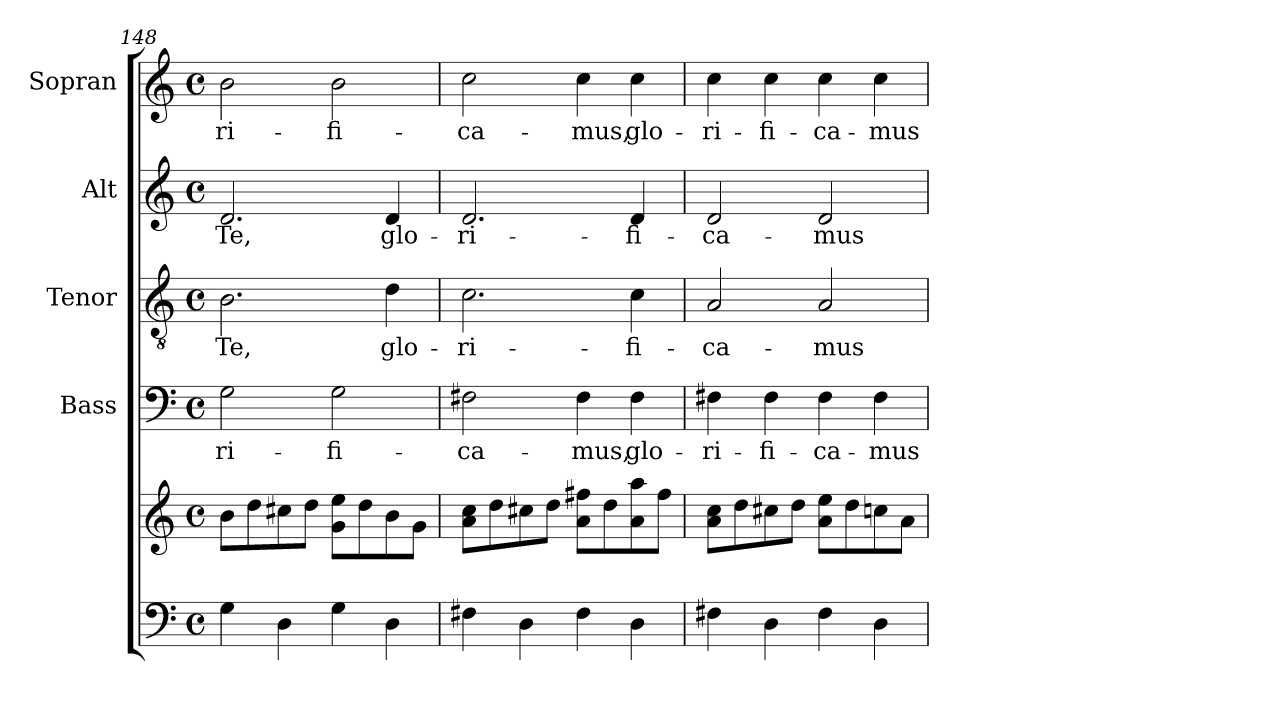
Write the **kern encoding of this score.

**kern	**kern	**kern	**text	**kern	**text	**kern	**text	**kern	**text
*part5	*part5	*part4	*part4	*part3	*part3	*part2	*part2	*part1	*part1
*staff6	*staff5	*staff4	*staff4	*staff3	*staff3	*staff2	*staff2	*staff1	*staff1
*	*	*I"Bass	*	*I"Tenor	*	*I"Alt	*	*I"Sopran	*
*	*	*I'B.	*	*I'T.	*	*I'A.	*	*I'S.	*
*clefF4	*clefG2	*clefF4	*	*clefGv2	*	*clefG2	*	*clefG2	*
*k[]	*k[]	*k[]	*	*k[]	*	*k[]	*	*k[]	*
*C:	*C:	*C:	*	*C:	*	*C:	*	*C:	*
*M4/4	*M4/4	*M4/4	*	*M4/4	*	*M4/4	*	*M4/4	*
*met(c)	*met(c)	*met(c)	*	*met(c)	*	*met(c)	*	*met(c)	*
=148	=148	=148	=148	=148	=148	=148	=148	=148	=148
!	!	!	!LO:LY:b	!	!LO:LY:b	!	!LO:LY:b	!	!LO:LY:b
4G\	8b\L	2G\	-ri-	2.B\	Te,	2.d/	Te,	2b\	-ri-
.	8dd\	.	.	.	.	.	.	.	.
4D\	8cc#X\	.	.	.	.	.	.	.	.
.	8dd\J	.	.	.	.	.	.	.	.
!	!	!	!LO:LY:b	!	!	!	!	!	!LO:LY:b
4G\	8g\ 8ee\L	2G\	-fi-	.	.	.	.	2b\	-fi-
.	8dd\	.	.	.	.	.	.	.	.
!	!	!	!	!	!LO:LY:b	!	!LO:LY:b	!	!
4D\	8b\	.	.	4d\	glo-	4d/	glo-	.	.
.	8g\J	.	.	.	.	.	.	.	.
=149	=149	=149	=149	=149	=149	=149	=149	=149	=149
!	!	!	!LO:LY:b	!	!LO:LY:b	!	!LO:LY:b	!	!LO:LY:b
4F#X\	8a\ 8cc\L	2F#X\	-ca-	2.c\	-ri-	2.d/	-ri-	2cc\	-ca-
.	8dd\	.	.	.	.	.	.	.	.
4D\	8cc#X\	.	.	.	.	.	.	.	.
.	8dd\J	.	.	.	.	.	.	.	.
!	!	!	!LO:LY:b	!	!	!	!	!	!LO:LY:b
4F#\	8a\ 8ff#X\L	4F#\	-mus,	.	.	.	.	4cc\	-mus,
.	8dd\	.	.	.	.	.	.	.	.
!	!	!	!LO:LY:b	!	!LO:LY:b	!	!LO:LY:b	!	!LO:LY:b
4D\	8a\ 8aa\	4F#\	glo-	4c\	-fi-	4d/	-fi-	4cc\	glo-
.	8ff#\J	.	.	.	.	.	.	.	.
!!LO:LB:g=z
=150	=150	=150	=150	=150	=150	=150	=150	=150	=150
!	!	!	!LO:LY:b	!	!LO:LY:b	!	!LO:LY:b	!	!LO:LY:b
4F#X\	8a\ 8cc\L	4F#X\	-ri-	2A/	-ca-	2d/	-ca-	4cc\	-ri-
.	8dd\	.	.	.	.	.	.	.	.
!	!	!	!LO:LY:b	!	!	!	!	!	!LO:LY:b
4D\	8cc#X\	4F#\	-fi-	.	.	.	.	4cc\	-fi-
.	8dd\J	.	.	.	.	.	.	.	.
!	!	!	!LO:LY:b	!	!LO:LY:b	!	!LO:LY:b	!	!LO:LY:b
4F#\	8a\ 8ee\L	4F#\	-ca-	2A/	-mus	2d/	-mus	4cc\	-ca-
.	8dd\	.	.	.	.	.	.	.	.
!	!	!	!LO:LY:b	!	!	!	!	!	!LO:LY:b
4D\	8ccn\	4F#\	-mus	.	.	.	.	4cc\	-mus
.	8a\J	.	.	.	.	.	.	.	.
=	=	=	=	=	=	=	=	=	=
*-	*-	*-	*-	*-	*-	*-	*-	*-	*-
